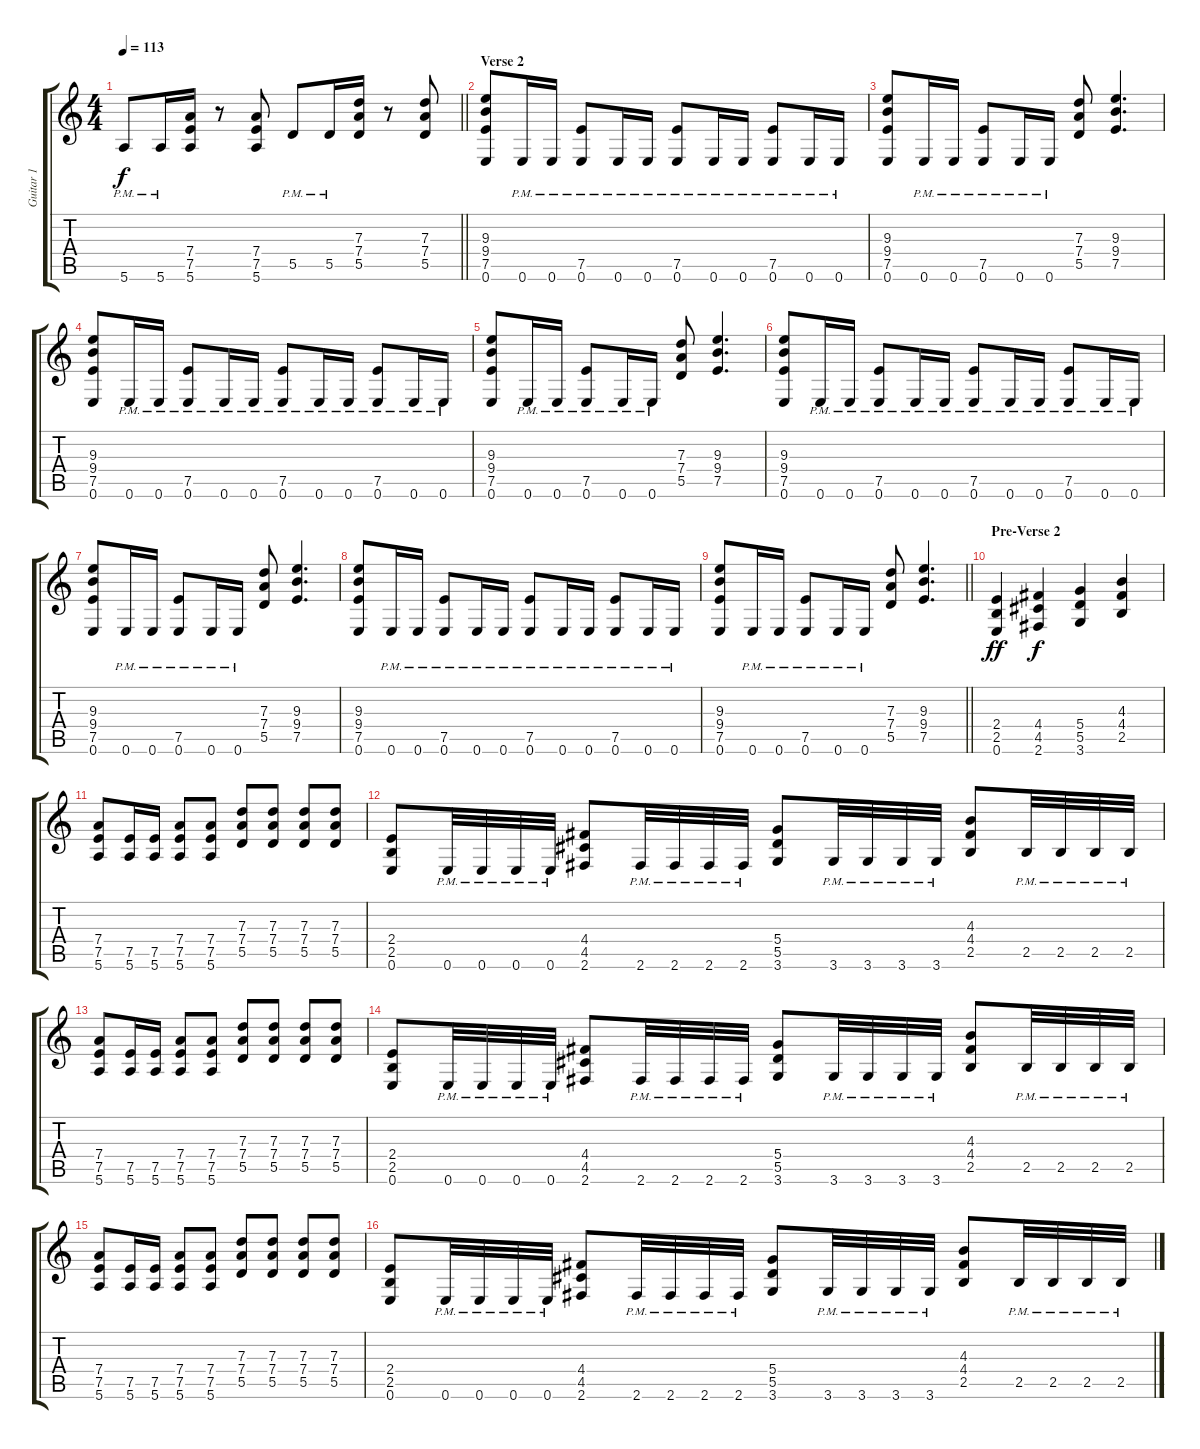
\track ("Guitar 1" "Guitar 1") {instrument distortionguitar}
\staff {score tabs}
\tuning (E4 B3 G3 D3 A2 E2) {hide}
\ts (4 4)
\tempo 113
\clef g2
\barLineRight lightlight
\ks c
5.6{pm}.8{dy f} 5.6{pm}.16 (7.4 7.5 5.6).16 r.8 (7.4 7.5 5.6).8 5.5{pm}.8 5.5{pm}.16 (7.3 7.4 5.5).16 r.8 (7.3 7.4 5.5).8 |
\section ("" "Verse 2")
(9.3 9.4 7.5 0.6).8 0.6{pm}.16 0.6{pm}.16 (7.5{pm} 0.6{pm}).8 0.6{pm}.16 0.6{pm}.16 (7.5{pm} 0.6{pm}).8 0.6{pm}.16 0.6{pm}.16 (7.5{pm} 0.6{pm}).8 0.6{pm}.16 0.6{pm}.16 |
(9.3 9.4 7.5 0.6).8 0.6{pm}.16 0.6{pm}.16 (7.5{pm} 0.6{pm}).8 0.6{pm}.16 0.6{pm}.16 (7.3 7.4 5.5).8 (9.3 9.4 7.5).4{d} |
(9.3 9.4 7.5 0.6).8 0.6{pm}.16 0.6{pm}.16 (7.5{pm} 0.6{pm}).8 0.6{pm}.16 0.6{pm}.16 (7.5{pm} 0.6{pm}).8 0.6{pm}.16 0.6{pm}.16 (7.5{pm} 0.6{pm}).8 0.6{pm}.16 0.6{pm}.16 |
(9.3 9.4 7.5 0.6).8 0.6{pm}.16 0.6{pm}.16 (7.5{pm} 0.6{pm}).8 0.6{pm}.16 0.6{pm}.16 (7.3 7.4 5.5).8 (9.3 9.4 7.5).4{d} |
(9.3 9.4 7.5 0.6).8 0.6{pm}.16 0.6{pm}.16 (7.5{pm} 0.6{pm}).8 0.6{pm}.16 0.6{pm}.16 (7.5{pm} 0.6{pm}).8 0.6{pm}.16 0.6{pm}.16 (7.5{pm} 0.6{pm}).8 0.6{pm}.16 0.6{pm}.16 |
(9.3 9.4 7.5 0.6).8 0.6{pm}.16 0.6{pm}.16 (7.5{pm} 0.6{pm}).8 0.6{pm}.16 0.6{pm}.16 (7.3 7.4 5.5).8 (9.3 9.4 7.5).4{d} |
(9.3 9.4 7.5 0.6).8 0.6{pm}.16 0.6{pm}.16 (7.5{pm} 0.6{pm}).8 0.6{pm}.16 0.6{pm}.16 (7.5{pm} 0.6{pm}).8 0.6{pm}.16 0.6{pm}.16 (7.5{pm} 0.6{pm}).8 0.6{pm}.16 0.6{pm}.16 |
\barLineRight lightlight
(9.3 9.4 7.5 0.6).8 0.6{pm}.16 0.6{pm}.16 (7.5{pm} 0.6{pm}).8 0.6{pm}.16 0.6{pm}.16 (7.3 7.4 5.5).8 (9.3 9.4 7.5).4{d} |
\section ("" "Pre-Verse 2")
(2.4 2.5 0.6).4{dy ff} (4.4 4.5 2.6).4{dy f} (5.4 5.5 3.6).4 (4.3 4.4 2.5).4 |
(7.4 7.5 5.6).8 (7.5 5.6).16 (7.5 5.6).16 (7.4 7.5 5.6).8 (7.4 7.5 5.6).8 (7.3 7.4 5.5).8 (7.3 7.4 5.5).8 (7.3 7.4 5.5).8 (7.3 7.4 5.5).8 |
(2.4 2.5 0.6).8 0.6{pm}.32 0.6{pm}.32 0.6{pm}.32 0.6{pm}.32 (4.4 4.5 2.6).8 2.6{pm}.32 2.6{pm}.32 2.6{pm}.32 2.6{pm}.32 (5.4 5.5 3.6).8 3.6{pm}.32 3.6{pm}.32 3.6{pm}.32 3.6{pm}.32 (4.3 4.4 2.5).8 2.5{pm}.32 2.5{pm}.32 2.5{pm}.32 2.5{pm}.32 |
(7.4 7.5 5.6).8 (7.5 5.6).16 (7.5 5.6).16 (7.4 7.5 5.6).8 (7.4 7.5 5.6).8 (7.3 7.4 5.5).8 (7.3 7.4 5.5).8 (7.3 7.4 5.5).8 (7.3 7.4 5.5).8 |
(2.4 2.5 0.6).8 0.6{pm}.32 0.6{pm}.32 0.6{pm}.32 0.6{pm}.32 (4.4 4.5 2.6).8 2.6{pm}.32 2.6{pm}.32 2.6{pm}.32 2.6{pm}.32 (5.4 5.5 3.6).8 3.6{pm}.32 3.6{pm}.32 3.6{pm}.32 3.6{pm}.32 (4.3 4.4 2.5).8 2.5{pm}.32 2.5{pm}.32 2.5{pm}.32 2.5{pm}.32 |
(7.4 7.5 5.6).8 (7.5 5.6).16 (7.5 5.6).16 (7.4 7.5 5.6).8 (7.4 7.5 5.6).8 (7.3 7.4 5.5).8 (7.3 7.4 5.5).8 (7.3 7.4 5.5).8 (7.3 7.4 5.5).8 |
(2.4 2.5 0.6).8 0.6{pm}.32 0.6{pm}.32 0.6{pm}.32 0.6{pm}.32 (4.4 4.5 2.6).8 2.6{pm}.32 2.6{pm}.32 2.6{pm}.32 2.6{pm}.32 (5.4 5.5 3.6).8 3.6{pm}.32 3.6{pm}.32 3.6{pm}.32 3.6{pm}.32 (4.3 4.4 2.5).8 2.5{pm}.32 2.5{pm}.32 2.5{pm}.32 2.5{pm}.32
